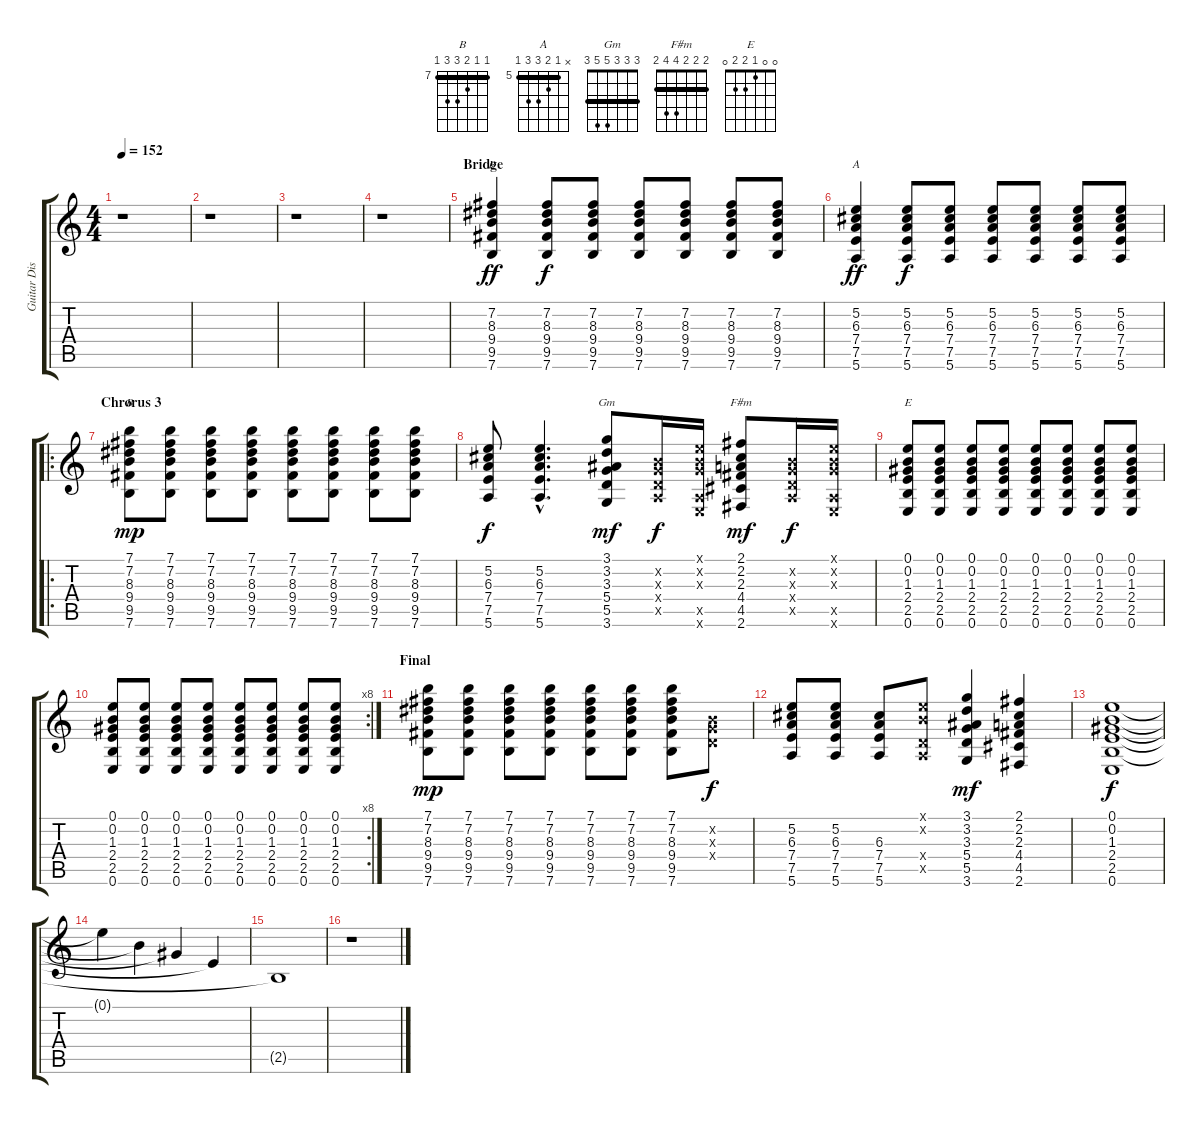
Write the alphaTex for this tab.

\track ("Guitar Disto" "Guitar Dis") {instrument overdrivenguitar}
\staff {score tabs}
\tuning (E4 B3 G3 D3 A2 E2) {hide}
\chord ("B" x 7 8 9 9 7) {firstfret 7 barre 7}
\chord ("A" x 5 6 7 7 5) {firstfret 5 barre 5}
\chord ("B" 7 7 8 9 9 7) {firstfret 7 barre 7}
\chord ("Gm" 3 3 3 5 5 3) {barre 3}
\chord ("F#m" 2 2 2 4 4 2) {barre 2}
\chord ("E" 0 0 1 2 2 0)
\ts (4 4)
\tempo 152
\clef g2
\ks c
r.1{dy f} |
r.1 |
r.1 |
r.1 |
\section ("" "Bridge")
(7.2 8.3 9.4 9.5 7.6).4{ch "B" dy ff} (7.2 8.3 9.4 9.5 7.6).8{dy f} (7.2 8.3 9.4 9.5 7.6).8 (7.2 8.3 9.4 9.5 7.6).8 (7.2 8.3 9.4 9.5 7.6).8 (7.2 8.3 9.4 9.5 7.6).8 (7.2 8.3 9.4 9.5 7.6).8 |
(5.2 6.3 7.4 7.5 5.6).4{ch "A" dy ff} (5.2 6.3 7.4 7.5 5.6).8{dy f} (5.2 6.3 7.4 7.5 5.6).8 (5.2 6.3 7.4 7.5 5.6).8 (5.2 6.3 7.4 7.5 5.6).8 (5.2 6.3 7.4 7.5 5.6).8 (5.2 6.3 7.4 7.5 5.6).8 |
\ro
\section ("" "Chrorus 3")
(7.1 7.2 8.3 9.4 9.5 7.6).8{ch "B" dy mp} (7.1 7.2 8.3 9.4 9.5 7.6).8 (7.1 7.2 8.3 9.4 9.5 7.6).8 (7.1 7.2 8.3 9.4 9.5 7.6).8 (7.1 7.2 8.3 9.4 9.5 7.6).8 (7.1 7.2 8.3 9.4 9.5 7.6).8 (7.1 7.2 8.3 9.4 9.5 7.6).8 (7.1 7.2 8.3 9.4 9.5 7.6).8 |
(5.2 6.3 7.4 7.5 5.6).8{dy f} (5.2{hac} 6.3{hac} 7.4{hac} 7.5{hac} 5.6{hac}).4{d} (3.1 3.2 3.3 5.4 5.5 3.6).8{ch "Gm" dy mf} (0.2{x} 0.3{x} 0.4{x} 0.5{x}).16{dy f} (0.1{x} 0.2{x} 0.3{x} 0.5{x} 0.6{x}).16 (2.1 2.2 2.3 4.4 4.5 2.6).8{ch "F#m" dy mf} (0.2{x} 0.3{x} 0.4{x} 0.5{x}).16{dy f} (0.1{x} 0.2{x} 0.3{x} 0.5{x} 0.6{x}).16 |
(0.1 0.2 1.3 2.4 2.5 0.6).8{ch "E"} (0.1 0.2 1.3 2.4 2.5 0.6).8 (0.1 0.2 1.3 2.4 2.5 0.6).8 (0.1 0.2 1.3 2.4 2.5 0.6).8 (0.1 0.2 1.3 2.4 2.5 0.6).8 (0.1 0.2 1.3 2.4 2.5 0.6).8 (0.1 0.2 1.3 2.4 2.5 0.6).8 (0.1 0.2 1.3 2.4 2.5 0.6).8 |
\rc 8
(0.1 0.2 1.3 2.4 2.5 0.6).8 (0.1 0.2 1.3 2.4 2.5 0.6).8 (0.1 0.2 1.3 2.4 2.5 0.6).8 (0.1 0.2 1.3 2.4 2.5 0.6).8 (0.1 0.2 1.3 2.4 2.5 0.6).8 (0.1 0.2 1.3 2.4 2.5 0.6).8 (0.1 0.2 1.3 2.4 2.5 0.6).8 (0.1 0.2 1.3 2.4 2.5 0.6).8 |
\section ("" "Final")
(7.1 7.2 8.3 9.4 9.5 7.6).8{dy mp} (7.1 7.2 8.3 9.4 9.5 7.6).8 (7.1 7.2 8.3 9.4 9.5 7.6).8 (7.1 7.2 8.3 9.4 9.5 7.6).8 (7.1 7.2 8.3 9.4 9.5 7.6).8 (7.1 7.2 8.3 9.4 9.5 7.6).8 (7.1 7.2 8.3 9.4 9.5 7.6).8 (0.2{x} 0.3{x} 0.4{x}).8{dy f} |
(5.2 6.3 7.4 7.5 5.6).8 (5.2 6.3 7.4 7.5 5.6).8 (6.3 7.4 7.5 5.6).8 (0.1{x} 0.2{x} 0.4{x} 0.5{x}).8 (3.1 3.2 3.3 5.4 5.5 3.6).4{dy mf} (2.1 2.2 2.3 4.4 4.5 2.6).4 |
(0.1 0.2 1.3 2.4 2.5 0.6).1{dy f} |
0.1{t}.4 0.2{t}.4 1.3{t}.4 2.4{t}.4 |
2.5{t}.1 |
r.1
